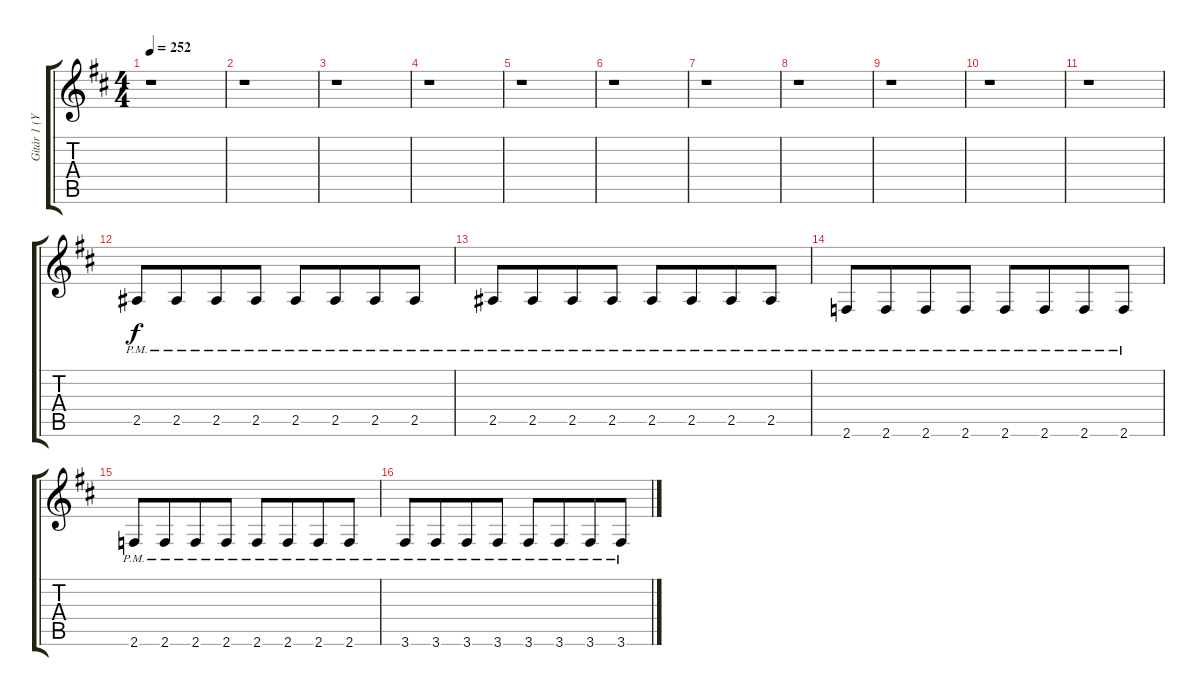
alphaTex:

\track ("Gitár 1 (Yngwie Malmsteen)" "Gitár 1 (Y") {instrument distortionguitar}
\staff {score tabs}
\tuning (Eb4 Bb3 Gb3 Db3 Ab2 Eb2) {hide}
\ts (4 4)
\tempo 252
\clef g2
\ks d
r.1{dy f} |
r.1 |
r.1 |
r.1 |
r.1 |
r.1 |
r.1 |
r.1 |
r.1 |
r.1 |
r.1 |
2.5{pm}.8{volume 16} 2.5{pm}.8{beam merge} 2.5{pm}.8 2.5{pm}.8 2.5{pm}.8 2.5{pm}.8{beam merge} 2.5{pm}.8 2.5{pm}.8 |
2.5{pm}.8 2.5{pm}.8{beam merge} 2.5{pm}.8 2.5{pm}.8 2.5{pm}.8 2.5{pm}.8{beam merge} 2.5{pm}.8 2.5{pm}.8 |
2.6{pm}.8 2.6{pm}.8{beam merge} 2.6{pm}.8 2.6{pm}.8 2.6{pm}.8 2.6{pm}.8{beam merge} 2.6{pm}.8 2.6{pm}.8 |
2.6{pm}.8 2.6{pm}.8{beam merge} 2.6{pm}.8 2.6{pm}.8 2.6{pm}.8 2.6{pm}.8{beam merge} 2.6{pm}.8 2.6{pm}.8 |
3.6{pm}.8 3.6{pm}.8{beam merge} 3.6{pm}.8 3.6{pm}.8 3.6{pm}.8 3.6{pm}.8{beam merge} 3.6{pm}.8 3.6{pm}.8
